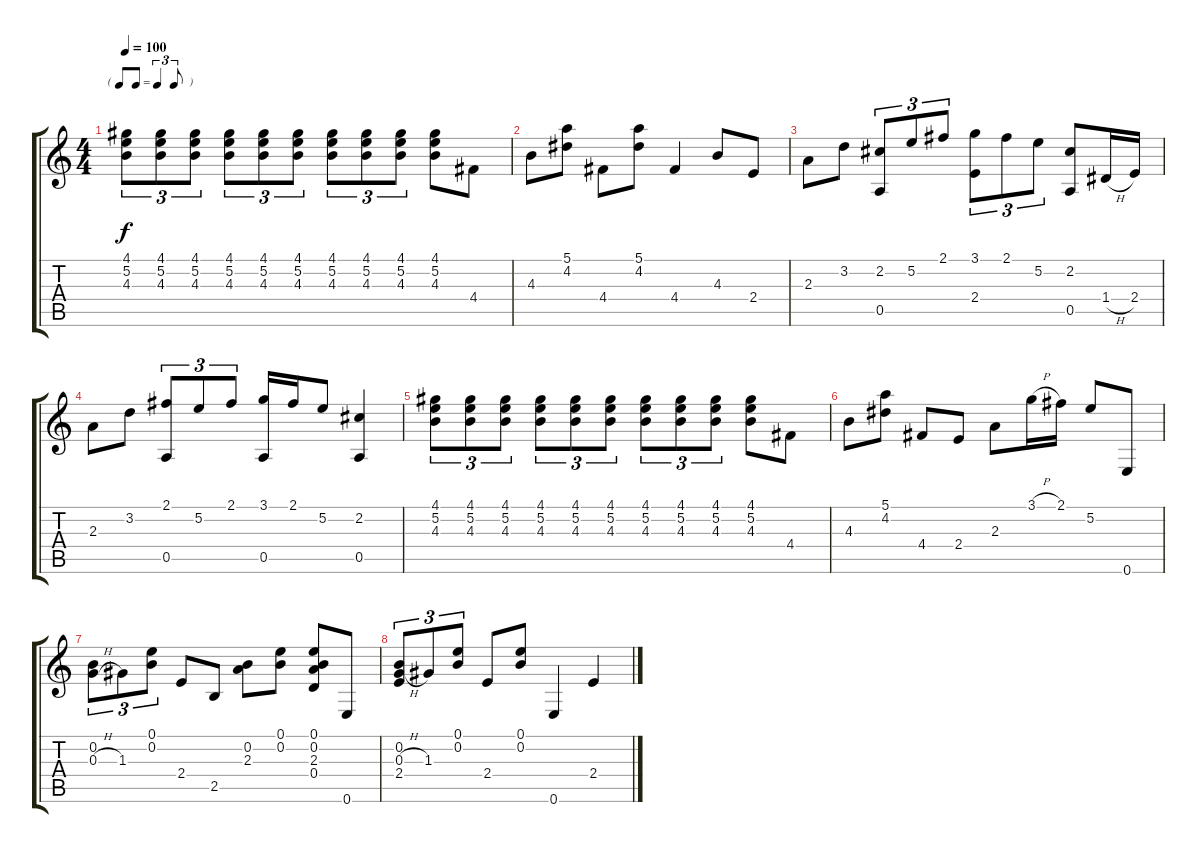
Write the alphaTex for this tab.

\track "" {instrument acousticguitarnylon}
\staff {score tabs}
\tuning (E4 B3 G3 D3 A2 E2) {hide}
\ts (4 4)
\tf triplet8th
\tempo 100
\clef g2
\ks c
(4.1 5.2 4.3).8{tu (3 2) dy f instrument acousticguitarnylon} (4.1 5.2 4.3).8{tu (3 2)} (4.1 5.2 4.3).8{tu (3 2)} (4.1 5.2 4.3).8{tu (3 2)} (4.1 5.2 4.3).8{tu (3 2)} (4.1 5.2 4.3).8{tu (3 2)} (4.1 5.2 4.3).8{tu (3 2)} (4.1 5.2 4.3).8{tu (3 2)} (4.1 5.2 4.3).8{tu (3 2)} (4.1 5.2 4.3).8 4.4.8 |
4.3.8 (5.1 4.2).8 4.4.8 (5.1 4.2).8 4.4.4 4.3.8 2.4.8 |
2.3.8 3.2.8 (2.2 0.5).8{tu (3 2)} 5.2.8{tu (3 2)} 2.1.8{tu (3 2)} (3.1 2.4).8{tu (3 2)} 2.1.8{tu (3 2)} 5.2.8{tu (3 2)} (2.2 0.5).8 1.4{h}.16 2.4.16 |
2.3.8 3.2.8 (2.1 0.5).8{tu (3 2)} 5.2.8{tu (3 2)} 2.1.8{tu (3 2)} (3.1 0.5).16 2.1.16 5.2.8 (2.2 0.5).4 |
(4.1 5.2 4.3).8{tu (3 2)} (4.1 5.2 4.3).8{tu (3 2)} (4.1 5.2 4.3).8{tu (3 2)} (4.1 5.2 4.3).8{tu (3 2)} (4.1 5.2 4.3).8{tu (3 2)} (4.1 5.2 4.3).8{tu (3 2)} (4.1 5.2 4.3).8{tu (3 2)} (4.1 5.2 4.3).8{tu (3 2)} (4.1 5.2 4.3).8{tu (3 2)} (4.1 5.2 4.3).8 4.4.8 |
4.3.8 (5.1 4.2).8 4.4.8 2.4.8 2.3.8 3.1{h}.16 2.1.16 5.2.8 0.6.8 |
(0.2 0.3{h}).8{tu (3 2)} 1.3.8{tu (3 2)} (0.1 0.2).8{tu (3 2)} 2.4.8 2.5.8 (0.2 2.3).8 (0.1 0.2).8 (0.1 0.2 2.3 0.4).8 0.6.8 |
(0.2 0.3{h} 2.4).8{tu (3 2)} 1.3.8{tu (3 2)} (0.1 0.2).8{tu (3 2)} 2.4.8 (0.1 0.2).8 0.6.4 2.4.4
